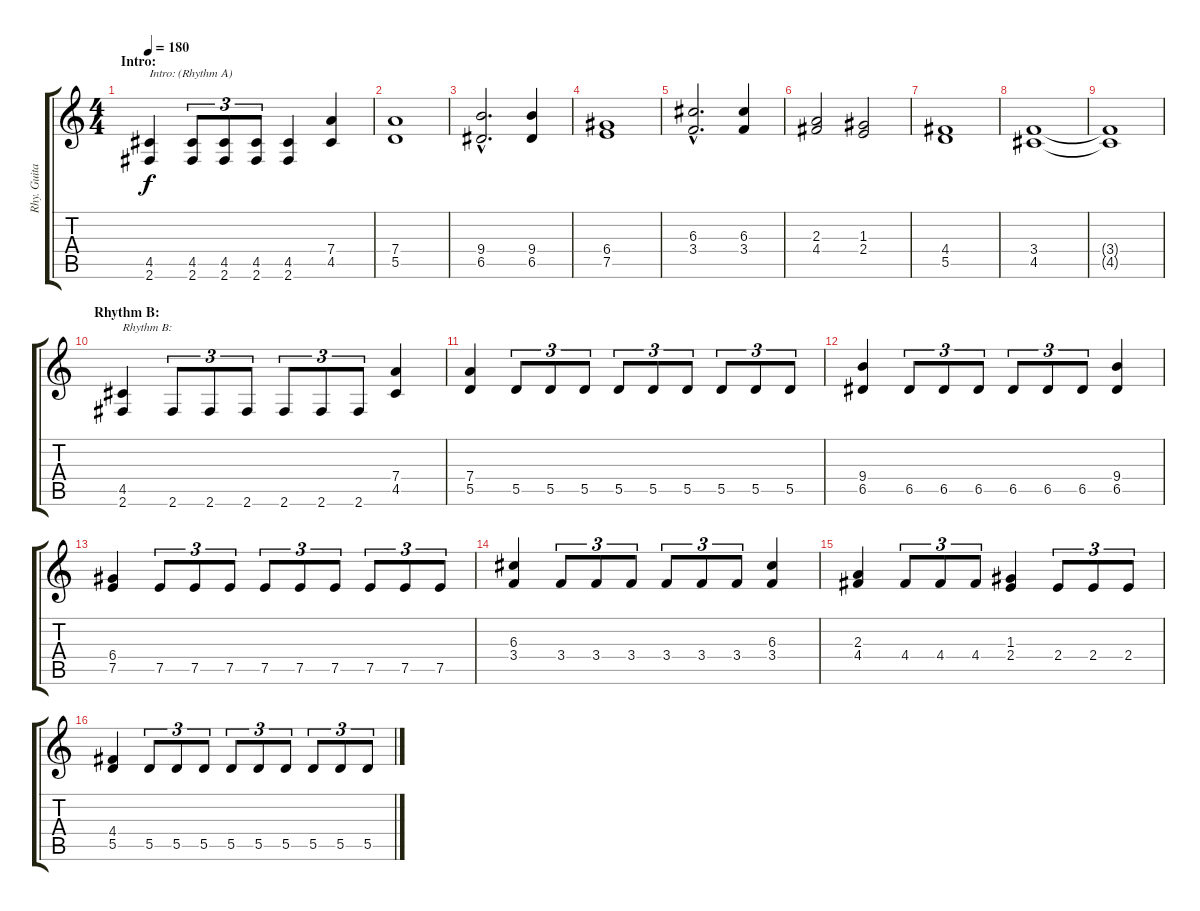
\track ("Rhy. Guitar 1" "Rhy. Guita") {instrument distortionguitar}
\staff {score tabs}
\tuning (E4 B3 G3 D3 A2 E2) {hide}
\ts (4 4)
\section ("" "Intro:")
\tempo 180
\clef g2
\ks c
(4.5 2.6).4{txt "Intro: (Rhythm A)" dy f instrument distortionguitar} (4.5 2.6).8{tu (3 2)} (4.5 2.6).8{tu (3 2)} (4.5 2.6).8{tu (3 2)} (4.5 2.6).4 (7.4 4.5).4 |
(7.4 5.5).1 |
(9.4{hac} 6.5{hac}).2{d} (9.4 6.5).4 |
(6.4 7.5).1 |
(6.3{hac} 3.4{hac}).2{d} (6.3 3.4).4 |
(2.3 4.4).2 (1.3 2.4).2 |
(4.4 5.5).1 |
(3.4 4.5).1 |
(3.4{t} 4.5{t}).1 |
\section ("" "Rhythm B:")
(4.5 2.6).4{txt "Rhythm B:"} 2.6.8{tu (3 2)} 2.6.8{tu (3 2)} 2.6.8{tu (3 2)} 2.6.8{tu (3 2)} 2.6.8{tu (3 2)} 2.6.8{tu (3 2)} (7.4 4.5).4 |
(7.4 5.5).4 5.5.8{tu (3 2)} 5.5.8{tu (3 2)} 5.5.8{tu (3 2)} 5.5.8{tu (3 2)} 5.5.8{tu (3 2)} 5.5.8{tu (3 2)} 5.5.8{tu (3 2)} 5.5.8{tu (3 2)} 5.5.8{tu (3 2)} |
(9.4 6.5).4 6.5.8{tu (3 2)} 6.5.8{tu (3 2)} 6.5.8{tu (3 2)} 6.5.8{tu (3 2)} 6.5.8{tu (3 2)} 6.5.8{tu (3 2)} (9.4 6.5).4 |
(6.4 7.5).4 7.5.8{tu (3 2)} 7.5.8{tu (3 2)} 7.5.8{tu (3 2)} 7.5.8{tu (3 2)} 7.5.8{tu (3 2)} 7.5.8{tu (3 2)} 7.5.8{tu (3 2)} 7.5.8{tu (3 2)} 7.5.8{tu (3 2)} |
(6.3 3.4).4 3.4.8{tu (3 2)} 3.4.8{tu (3 2)} 3.4.8{tu (3 2)} 3.4.8{tu (3 2)} 3.4.8{tu (3 2)} 3.4.8{tu (3 2)} (6.3 3.4).4 |
(2.3 4.4).4 4.4.8{tu (3 2)} 4.4.8{tu (3 2)} 4.4.8{tu (3 2)} (1.3 2.4).4 2.4.8{tu (3 2)} 2.4.8{tu (3 2)} 2.4.8{tu (3 2)} |
(4.4 5.5).4 5.5.8{tu (3 2)} 5.5.8{tu (3 2)} 5.5.8{tu (3 2)} 5.5.8{tu (3 2)} 5.5.8{tu (3 2)} 5.5.8{tu (3 2)} 5.5.8{tu (3 2)} 5.5.8{tu (3 2)} 5.5.8{tu (3 2)}
